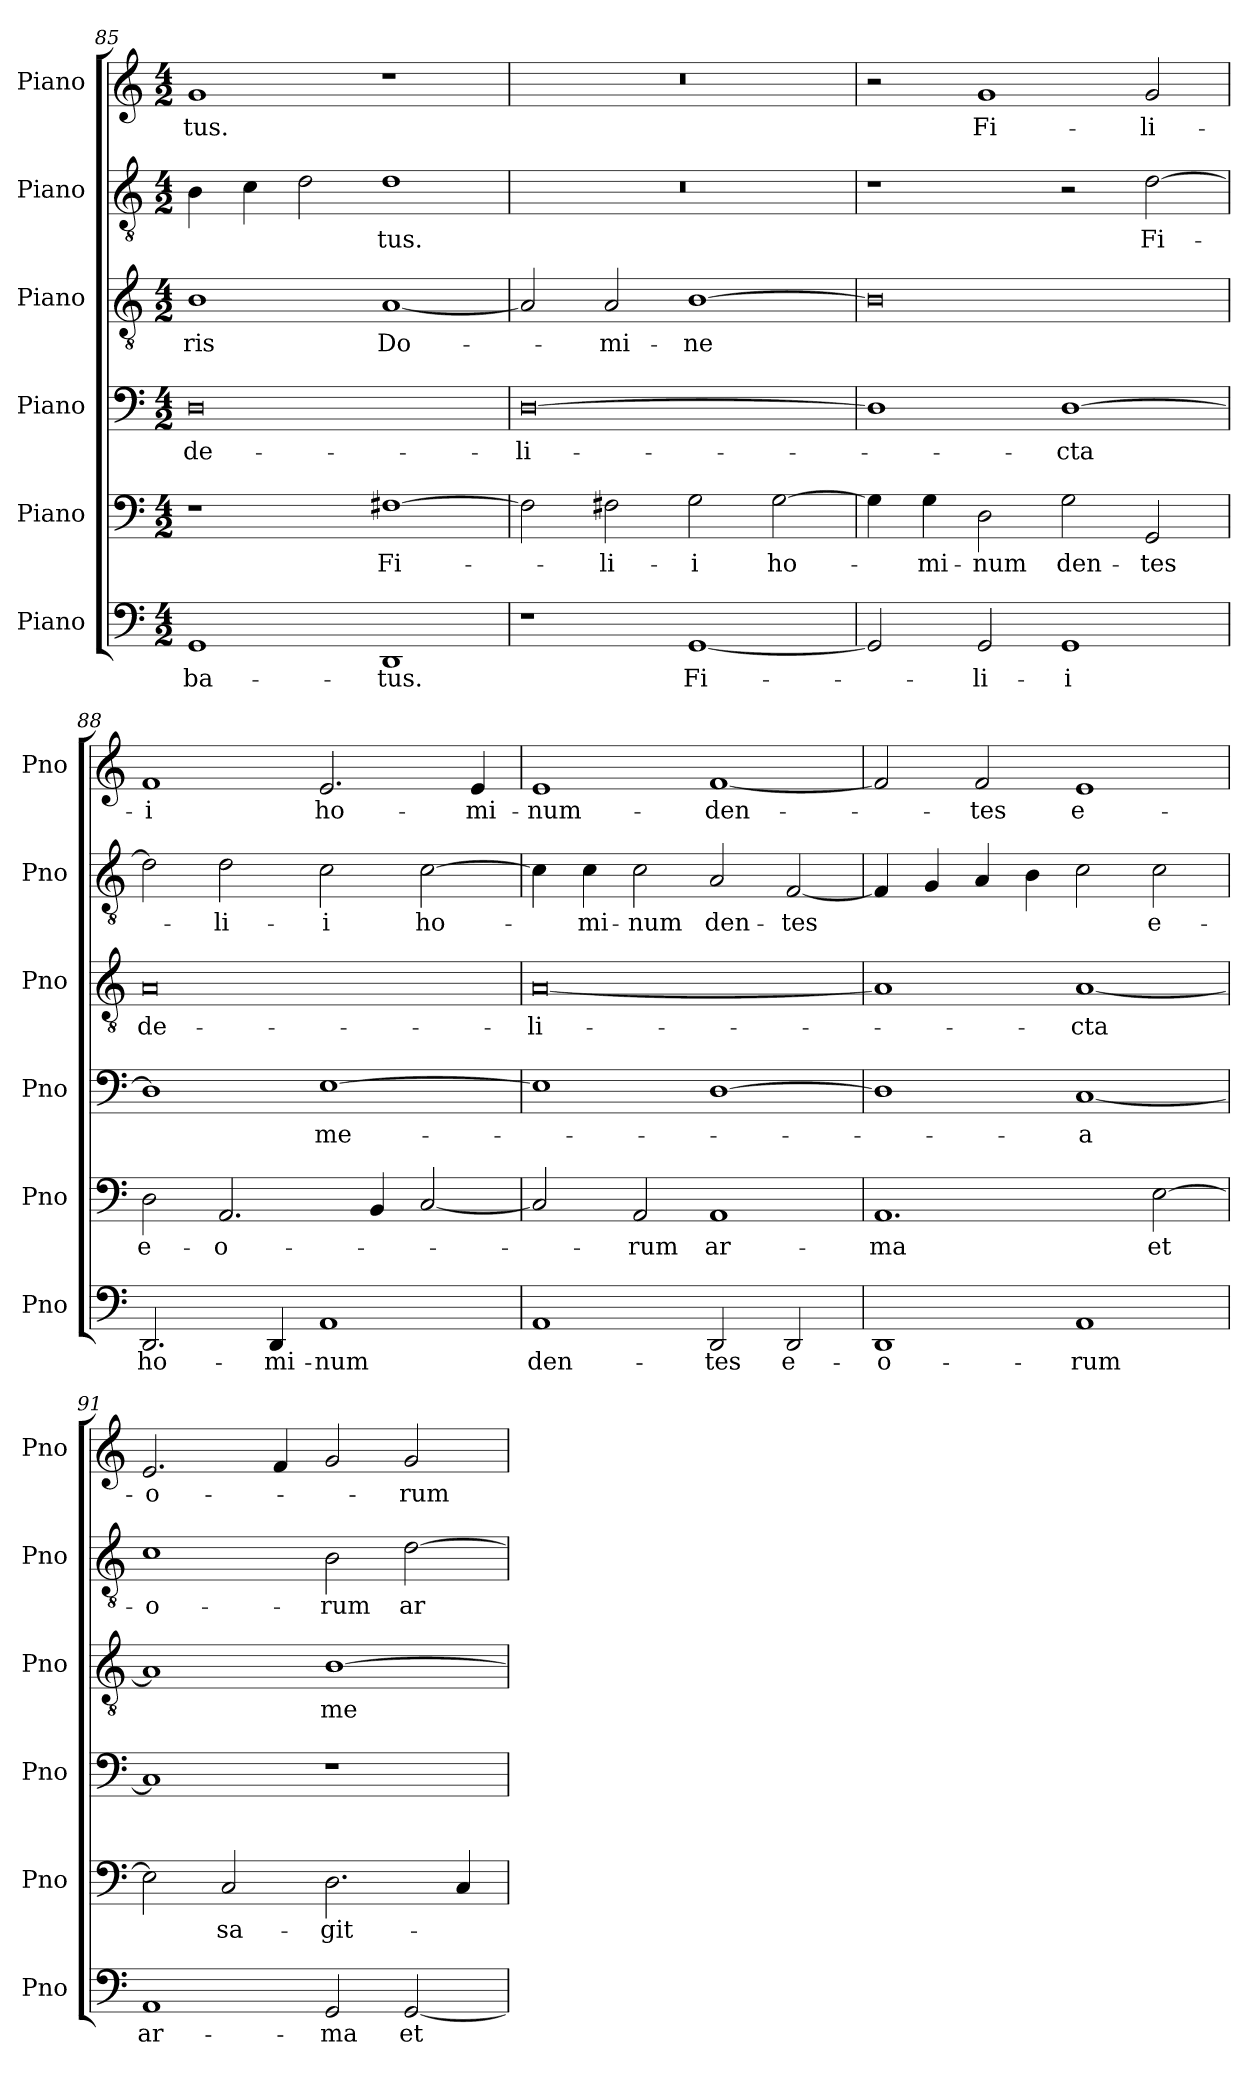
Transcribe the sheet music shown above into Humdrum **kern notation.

**kern	**text	**kern	**text	**kern	**text	**kern	**text	**kern	**text	**kern	**text
*part6	*part6	*part5	*part5	*part4	*part4	*part3	*part3	*part2	*part2	*part1	*part1
*staff6	*staff6	*staff5	*staff5	*staff4	*staff4	*staff3	*staff3	*staff2	*staff2	*staff1	*staff1
*I"Piano	*	*I"Piano	*	*I"Piano	*	*I"Piano	*	*I"Piano	*	*I"Piano	*
*I'Pno	*	*I'Pno	*	*I'Pno	*	*I'Pno	*	*I'Pno	*	*I'Pno	*
*clefF4	*	*clefF4	*	*clefF4	*	*clefGv2	*	*clefGv2	*	*clefG2	*
*k[]	*	*k[]	*	*k[]	*	*k[]	*	*k[]	*	*k[]	*
*M4/2	*	*M4/2	*	*M4/2	*	*M4/2	*	*M4/2	*	*M4/2	*
=85	=85	=85	=85	=85	=85	=85	=85	=85	=85	=85	=85
!	!LO:LY:b	!	!	!	!LO:LY:b	!	!LO:LY:b	!	!	!	!LO:LY:b
1GG	-ba-	1r	.	0D	de­-	1B	-ris	4B\	.	1g	-tus.
.	.	.	.	.	.	.	.	4c\	.	.	.
.	.	.	.	.	.	.	.	2d\	.	.	.
!	!LO:LY:b	!	!LO:LY:b	!	!	!	!LO:LY:b	!	!LO:LY:b	!	!
1DD	-tus.	[1F#X	Fi­-	.	.	[1A	Do-	1d	-tus.	1r	.
=86	=86	=86	=86	=86	=86	=86	=86	=86	=86	=86	=86
!	!	!	!	!	!LO:LY:b	!	!	!	!	!	!
1r	.	2F#\]	.	[0D	li-	2A/]	.	0r	.	0r	.
!	!	!	!LO:LY:b	!	!	!	!LO:LY:b	!	!	!	!
.	.	2F#X\	-li­-	.	.	2A/	-mi-	.	.	.	.
!	!LO:LY:b	!	!LO:LY:b	!	!	!	!LO:LY:b	!	!	!	!
[1GG	Fi-	2G\	-i	.	.	[1B	-ne	.	.	.	.
!	!	!	!LO:LY:b	!	!	!	!	!	!	!	!
.	.	[2G\	ho-	.	.	.	.	.	.	.	.
=87	=87	=87	=87	=87	=87	=87	=87	=87	=87	=87	=87
2GG/]	.	4G\]	.	1D]	.	0B]	.	1r	.	2r	.
!	!	!	!LO:LY:b	!	!	!	!	!	!	!	!
.	.	4G\	-mi-	.	.	.	.	.	.	.	.
!	!LO:LY:b	!	!LO:LY:b	!	!	!	!	!	!	!	!LO:LY:b
2GG/	-li-	2D\	-num	.	.	.	.	.	.	1g	Fi­-
!	!LO:LY:b	!	!LO:LY:b	!	!LO:LY:b	!	!	!	!	!	!
1GG	-i	2G\	den-	[1D	-cta	.	.	2r	.	.	.
!	!	!	!LO:LY:b	!	!	!	!	!	!LO:LY:b	!	!LO:LY:b
.	.	2GG/	-tes	.	.	.	.	[2d\	Fi-	2g/	-li­-
=88	=88	=88	=88	=88	=88	=88	=88	=88	=88	=88	=88
!	!LO:LY:b	!	!LO:LY:b	!	!	!	!LO:LY:b	!	!	!	!LO:LY:b
2.DD/	ho­-	2D\	e­-	1D]	.	0A	de-	2d\]	.	1f	-i
!	!	!	!LO:LY:b	!	!	!	!	!	!LO:LY:b	!	!
.	.	2.AA/	-o­-	.	.	.	.	2d\	-li-	.	.
!	!LO:LY:b	!	!	!	!	!	!	!	!	!	!
4DD/	-mi­-	.	.	.	.	.	.	.	.	.	.
!	!LO:LY:b	!	!	!	!LO:LY:b	!	!	!	!LO:LY:b	!	!LO:LY:b
1AA	-num	.	.	[1E	me­-	.	.	2c\	-i	2.e/	ho-
.	.	4BB/	.	.	.	.	.	.	.	.	.
!	!	!	!	!	!	!	!	!	!LO:LY:b	!	!
.	.	[2C/	.	.	.	.	.	[2c\	ho-	.	.
!	!	!	!	!	!	!	!	!	!	!	!LO:LY:b
.	.	.	.	.	.	.	.	.	.	4e/	-mi­-
=89	=89	=89	=89	=89	=89	=89	=89	=89	=89	=89	=89
!	!LO:LY:b	!	!	!	!	!	!LO:LY:b	!	!	!	!LO:LY:b
1AA	den­-	2C/]	.	1E]	.	[0A	-li-	4c\]	.	1e	-num-
!	!	!	!	!	!	!	!	!	!LO:LY:b	!	!
.	.	.	.	.	.	.	.	4c\	-mi-	.	.
!	!	!	!LO:LY:b	!	!	!	!	!	!LO:LY:b	!	!
.	.	2AA/	-rum	.	.	.	.	2c\	-num	.	.
!	!LO:LY:b	!	!LO:LY:b	!	!	!	!	!	!LO:LY:b	!	!LO:LY:b
2DD/	-tes	1AA	ar­-	[1D	.	.	.	2A/	den-	[1f	-den-
!	!LO:LY:b	!	!	!	!	!	!	!	!LO:LY:b	!	!
2DD/	e­-	.	.	.	.	.	.	[2F/	-tes	.	.
!!LO:LB:g=z
=90	=90	=90	=90	=90	=90	=90	=90	=90	=90	=90	=90
!	!LO:LY:b	!	!LO:LY:b	!	!	!	!	!	!	!	!
1DD	-o-	1.AA	-ma	1D]	.	1A]	.	4F/]	.	2f/]	.
.	.	.	.	.	.	.	.	4G/	.	.	.
!	!	!	!	!	!	!	!	!	!	!	!LO:LY:b
.	.	.	.	.	.	.	.	4A/	.	2f/	-tes
.	.	.	.	.	.	.	.	4B\	.	.	.
!	!LO:LY:b	!	!	!	!LO:LY:b	!	!LO:LY:b	!	!	!	!LO:LY:b
1AA	-rum	.	.	[1C	-a	[1A	-cta	2c\	.	1e	e­-
!	!	!	!LO:LY:b	!	!	!	!	!	!LO:LY:b	!	!
.	.	[2E\	et	.	.	.	.	2c\	e­-	.	.
=91	=91	=91	=91	=91	=91	=91	=91	=91	=91	=91	=91
!	!LO:LY:b	!	!	!	!	!	!	!	!LO:LY:b	!	!LO:LY:b
1AA	ar­-	2E\]	.	1C]	.	1A]	.	1c	-o-	2.e/	-o-
!	!	!	!LO:LY:b	!	!	!	!	!	!	!	!
.	.	2C/	sa­-	.	.	.	.	.	.	.	.
.	.	.	.	.	.	.	.	.	.	4f/	.
!	!LO:LY:b	!	!LO:LY:b	!	!	!	!LO:LY:b	!	!LO:LY:b	!	!
2GG/	-ma	2.D\	-git­-	1r	.	[1B	me-	2B\	-rum	2g/	.
!	!LO:LY:b	!	!	!	!	!	!	!	!LO:LY:b	!	!LO:LY:b
[2GG/	et	.	.	.	.	.	.	[2d\	ar­-	2g/	-rum
.	.	4C/	.	.	.	.	.	.	.	.	.
=	=	=	=	=	=	=	=	=	=	=	=
*-	*-	*-	*-	*-	*-	*-	*-	*-	*-	*-	*-
